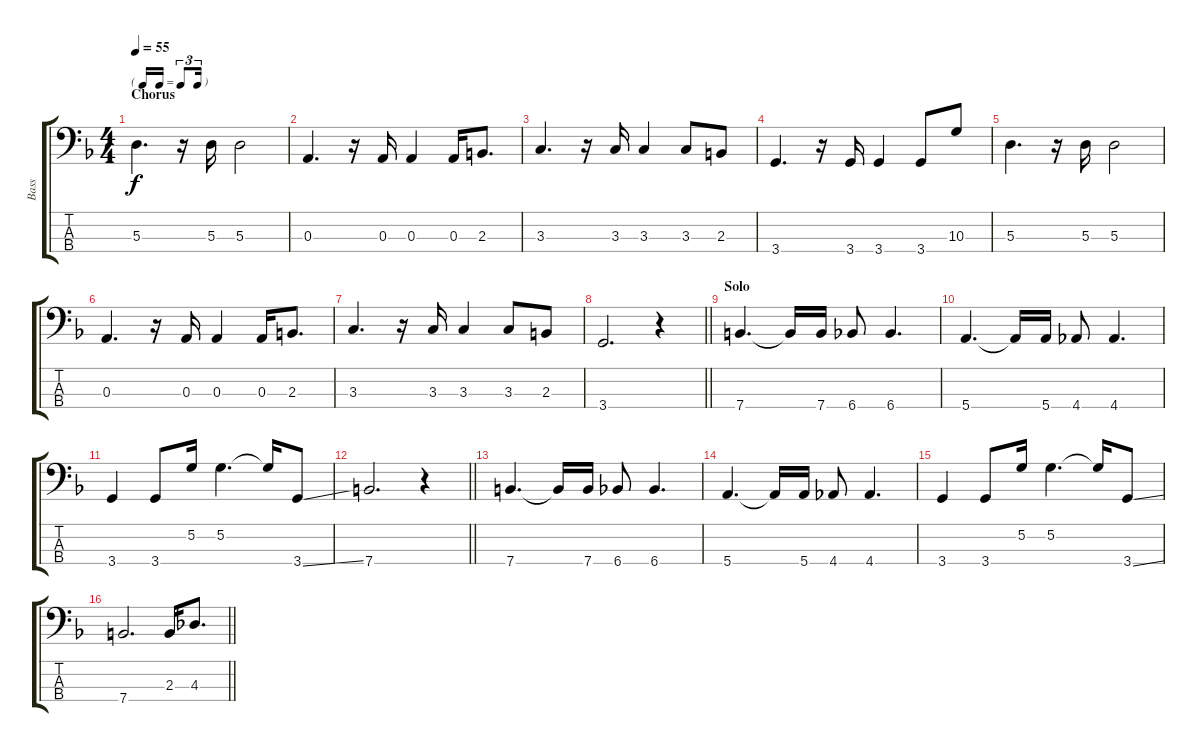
\track ("Bass" "Bass") {instrument electricbassfinger}
\staff {score tabs}
\tuning (G2 D2 A1 E1) {hide}
\ts (4 4)
\tf triplet16th
\section ("" "Chorus")
\tempo 55
\clef f4
\ks dminor
5.3.4{d dy f} r.16 5.3.16 5.3.2 |
0.3.4{d} r.16 0.3.16 0.3.4 0.3.16 2.3.8{d} |
3.3.4{d} r.16 3.3.16 3.3.4 3.3.8 2.3.8 |
3.4.4{d} r.16 3.4.16 3.4.4 3.4.8 10.3.8 |
5.3.4{d} r.16 5.3.16 5.3.2 |
0.3.4{d} r.16 0.3.16 0.3.4 0.3.16 2.3.8{d} |
3.3.4{d} r.16 3.3.16 3.3.4 3.3.8 2.3.8 |
\barLineRight lightlight
3.4.2{d} r.4 |
\section ("" "Solo")
7.4.4{d} 7.4{t}.16 7.4.16 6.4.8 6.4.4{d} |
5.4.4{d} 5.4{t}.16 5.4.16 4.4.8 4.4.4{d} |
3.4.4 3.4.8 5.2.16 5.2.4{d} 5.2{t}.16 3.4{ss}.8 |
\barLineRight lightlight
7.4.2{d} r.4 |
7.4.4{d} 7.4{t}.16 7.4.16 6.4.8 6.4.4{d} |
5.4.4{d} 5.4{t}.16 5.4.16 4.4.8 4.4.4{d} |
3.4.4 3.4.8 5.2.16 5.2.4{d} 5.2{t}.16 3.4{ss}.8 |
\barLineRight lightlight
7.4.2{d} 2.3.16 4.3.8{d}
